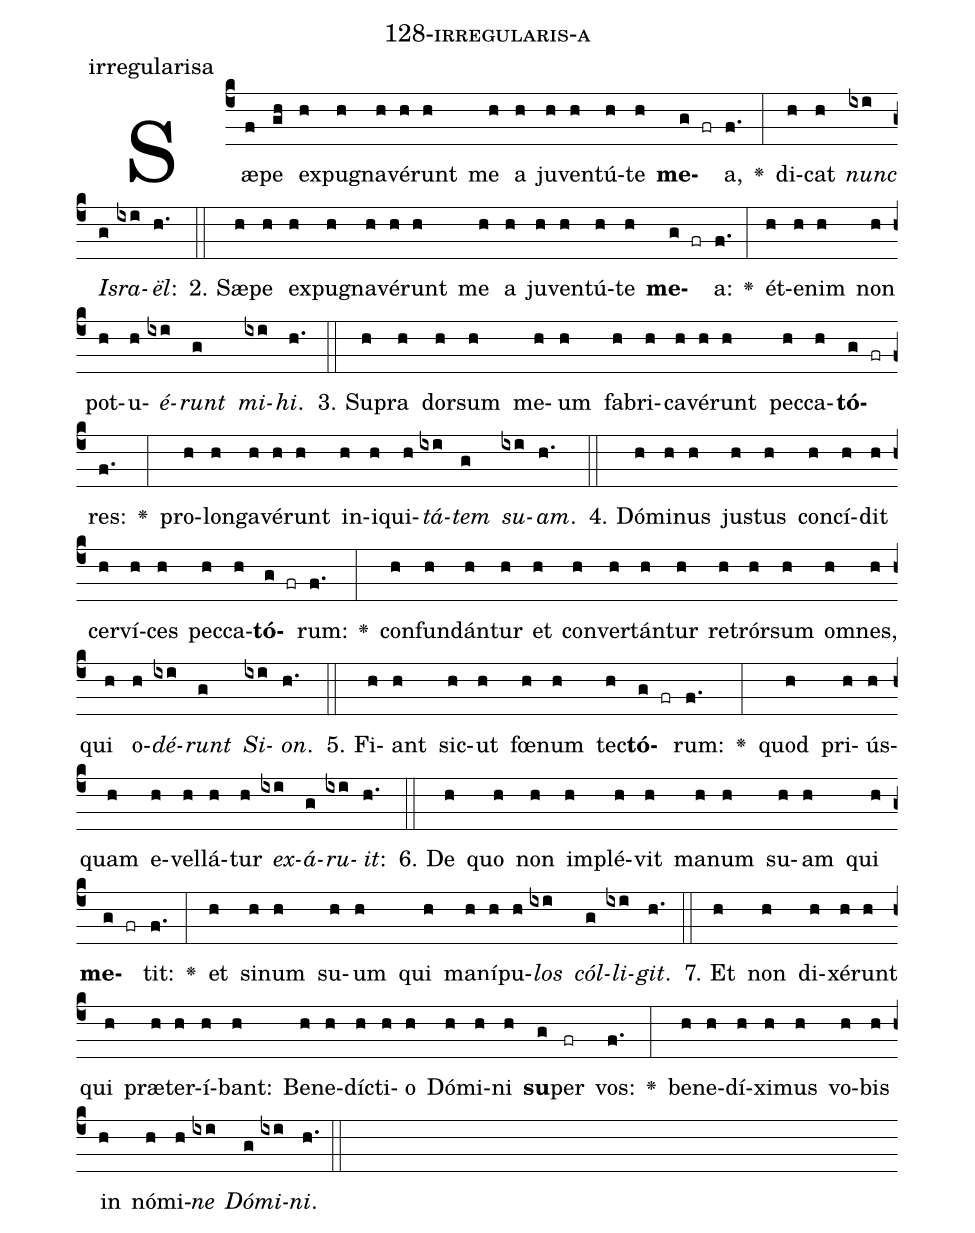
name: 128-irregularis-a;
annotation: irregularisa;
%%
(c4)Sæ(f)pe(gh) ex(h)pu(h)gna(h)vé(h)runt(h) me(h) a(h) ju(h)ven(h)tú(h)te(h) <b>me</b>(g fr)a,(f.) <v>\greheightstar</v>(:) di(h)cat(h) <i>nunc</i>(ixi) <i>Is</i>(g)<i>ra</i>(ixi)<i>ël</i>:(h.) (::)
2. Sæ(h)pe(h) ex(h)pu(h)gna(h)vé(h)runt(h) me(h) a(h) ju(h)ven(h)tú(h)te(h) <b>me</b>(g fr)a:(f.) <v>\greheightstar</v>(:) ét(h)e(h)nim(h) non(h) pot(h)u(h)<i>é</i>(ixi)<i>runt</i>(g) <i>mi</i>(ixi)<i>hi</i>.(h.) (::)
3. Su(h)pra(h) dor(h)sum(h) me(h)um(h) fa(h)bri(h)ca(h)vé(h)runt(h) pec(h)ca(h)<b>tó</b>(g fr)res:(f.) <v>\greheightstar</v>(:) pro(h)lon(h)ga(h)vé(h)runt(h) in(h)i(h)qui(h)<i>tá</i>(ixi)<i>tem</i>(g) <i>su</i>(ixi)<i>am</i>.(h.) (::)
4. Dó(h)mi(h)nus(h) jus(h)tus(h) con(h)cí(h)dit(h) cer(h)ví(h)ces(h) pec(h)ca(h)<b>tó</b>(g fr)rum:(f.) <v>\greheightstar</v>(:) con(h)fun(h)dán(h)tur(h) et(h) con(h)ver(h)tán(h)tur(h) re(h)trór(h)sum(h) om(h)nes,(h) qui(h) o(h)<i>dé</i>(ixi)<i>runt</i>(g) <i>Si</i>(ixi)<i>on</i>.(h.) (::)
5. Fi(h)ant(h) sic(h)ut(h) fœ(h)num(h) tec(h)<b>tó</b>(g fr)rum:(f.) <v>\greheightstar</v>(:) quod(h) pri(h)ús(h)quam(h) e(h)vel(h)lá(h)tur(h) <i>ex</i>(ixi)<i>á</i>(g)<i>ru</i>(ixi)<i>it</i>:(h.) (::)
6. De(h) quo(h) non(h) im(h)plé(h)vit(h) ma(h)num(h) su(h)am(h) qui(h) <b>me</b>(g fr)tit:(f.) <v>\greheightstar</v>(:) et(h) si(h)num(h) su(h)um(h) qui(h) ma(h)ní(h)pu(h)<i>los</i>(ixi) <i>cól</i>(g)<i>li</i>(ixi)<i>git</i>.(h.) (::)
7. Et(h) non(h) di(h)xé(h)runt(h) qui(h) præ(h)ter(h)í(h)bant:(h) Be(h)ne(h)díc(h)ti(h)o(h) Dó(h)mi(h)ni(h) <b>su</b>(g)per(fr) vos:(f.) <v>\greheightstar</v>(:) be(h)ne(h)dí(h)xi(h)mus(h) vo(h)bis(h) in(h) nó(h)mi(h)<i>ne</i>(ixi) <i>Dó</i>(g)<i>mi</i>(ixi)<i>ni</i>.(h.) (::)
